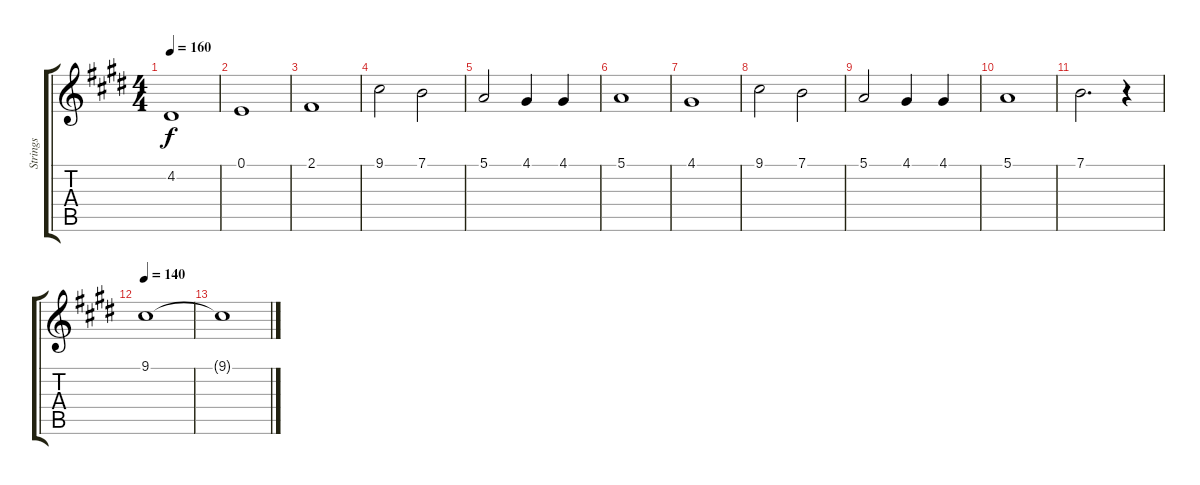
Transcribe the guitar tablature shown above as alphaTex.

\track ("Strings" "Strings") {instrument violin}
\staff {score tabs}
\tuning (E4 B3 G3 D3 A2 E2) {hide}
\ts (4 4)
\tempo 160
\clef g2
\ks e
4.2.1{dy f} |
0.1.1 |
2.1.1 |
9.1.2 7.1.2 |
5.1.2 4.1.4 4.1.4 |
5.1.1 |
4.1.1 |
9.1.2 7.1.2 |
5.1.2 4.1.4 4.1.4 |
5.1.1 |
7.1.2{d} r.4 |
\tempo 140
9.1.1 |
9.1{t}.1
